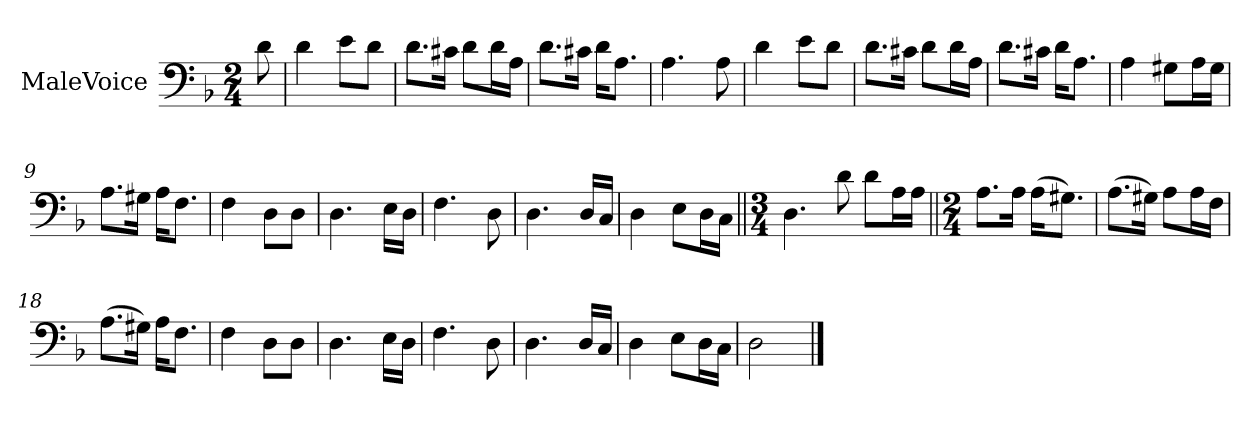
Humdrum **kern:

**kern
*part1
*staff1
*I"MaleVoice
*clefF4
*k[b-]
*M2/4
*MM80
=
8d
=1
4d
8e\L
8d\J
=2
8.d\L
16c#X\Jk
8d\L
16d\L
16A\JJ
=3
8.d\L
16c#X\Jk
16d\KL
8.A\J
=4
4.A
8A
=5
4d
8e\L
8d\J
=6
8.d\L
16c#X\Jk
8d\L
16d\L
16A\JJ
=7
8.d\L
16c#X\Jk
16d\KL
8.A\J
=8
4A
8G#X\L
16A\L
16G#\JJ
=9
8.A\L
16G#X\Jk
16A\KL
8.F\J
=10
4F
8D\L
8D\J
=11
4.D
16E\LL
16D\JJ
=12
4.F
8D
=13
4.D
16D/LL
16C/JJ
=14
4D
8E\L
16D\L
16C\JJ
=15||
*M3/4
4.D
8d
8d\L
16A\L
16A\JJ
=16||
*M2/4
8.A\L
16A\Jk
(16A\KL
8.G#X\J)
=17
(8.A\L
16G#X\Jk)
8A\L
16A\L
16F\JJ
=18
(8.A\L
16G#X\Jk)
16A\KL
8.F\J
=19
4F
8D\L
8D\J
=20
4.D
16E\LL
16D\JJ
=21
4.F
8D
=22
4.D
16D/LL
16C/JJ
=23
4D
8E\L
16D\L
16C\JJ
=24
2D
==
*-
